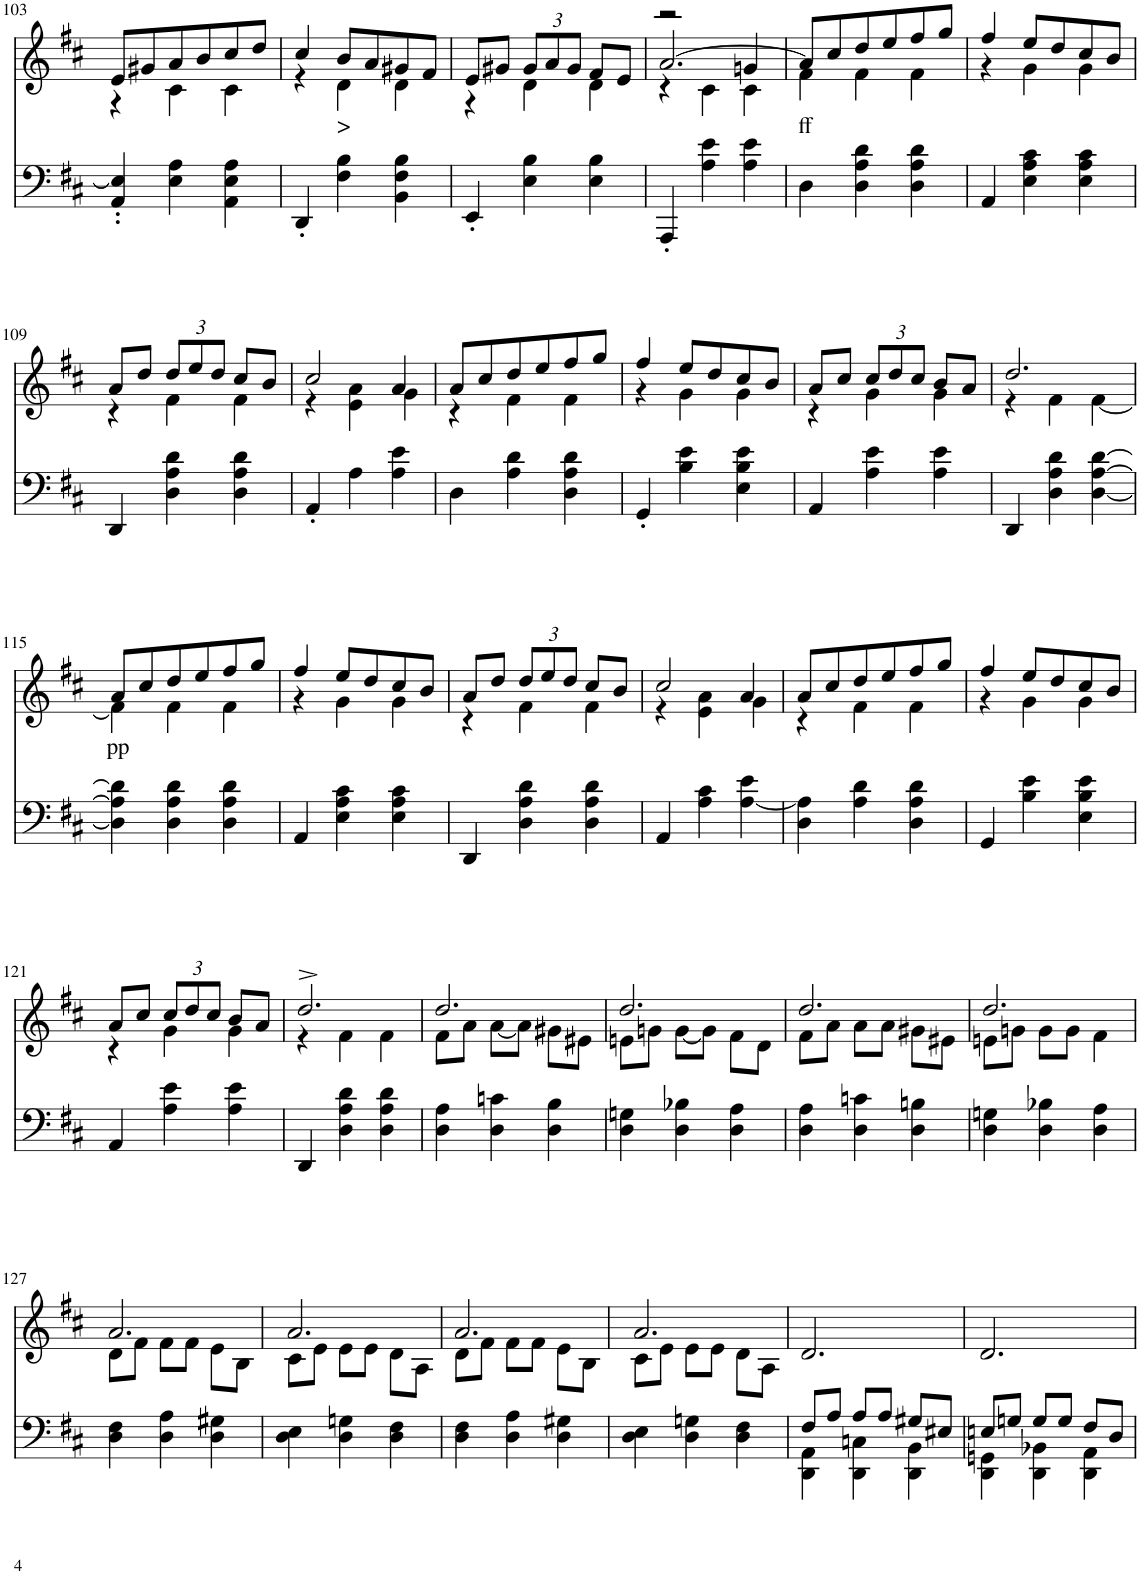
**kern	**kern	**text
*part2	*part1	*part1
*staff2	*staff1	*staff1
*I"piano	*I"piano	*
*I'Pno	*I'Pno	*
!!LO:PB:g=z
*clefF4	*clefG2	*
*k[f#c#]	*k[f#c#]	*
*M3/4	*M3/4	*
=103	=103	=103
*	*^	*
4AA/' 4E/]'	8e/L	4r	.
.	8g#X/	.	.
4E\ 4A\	8a/	4c#\	.
.	8b/	.	.
4AA\ 4E\ 4A\	8cc#/	4c#\	.
.	8dd/J	.	.
=104	=104	=104	=104
4DD'/	4cc#/	4r	.
!	!	!	!LO:LY:b
4F#\ 4B\	8b/L	4d\	>
.	8a/	.	.
4BB\ 4F#\ 4B\	8g#X/	4d\	.
.	8f#/J	.	.
=105	=105	=105	=105
4EE'/	8e/L	4r	.
.	8g#X/J	.	.
*	*Xbrackettup	*	*
4E\ 4B\	12g#/L	4d\	.
.	12a/	.	.
.	12g#/J	.	.
4E\ 4B\	8f#/L	4d\	.
.	8e/J	.	.
=106	=106	=106	=106
*	*	*^	*
4AAA'/	2r	[2.a/	4r	.
4A\ 4e\	.	.	4c#\	.
4A\ 4e\	4gn/	.	4c#\	.
=107	=107	=107	=107	=107
!	!	!	!	!LO:LY:b
*	*	*v	*v	*
4D\	8a/L]	4f#\	ff
.	8cc#/	.	.
4D\ 4A\ 4d\	8dd/	4f#\	.
.	8ee/	.	.
4D\ 4A\ 4d\	8ff#/	4f#\	.
.	8gg/J	.	.
=108	=108	=108	=108
4AA/	4ff#/	4r	.
4E\ 4A\ 4c#\	8ee/L	4g\	.
.	8dd/	.	.
4E\ 4A\ 4c#\	8cc#/	4g\	.
.	8b/J	.	.
!!LO:LB:g=z	!!
=109	=109	=109	=109
4DD/	8a/L	4r	.
.	8dd/J	.	.
4D\ 4A\ 4d\	12dd/L	4f#\	.
.	12ee/	.	.
.	12dd/J	.	.
4D\ 4A\ 4d\	8cc#/L	4f#\	.
.	8b/J	.	.
=110	=110	=110	=110
4AA'/	2cc#/	4r	.
4A\	.	4e\ 4a\	.
4A\ 4e\	4a/	4g\	.
=111	=111	=111	=111
4D\	8a/L	4r	.
.	8cc#/	.	.
4A\ 4d\	8dd/	4f#\	.
.	8ee/	.	.
4D\ 4A\ 4d\	8ff#/	4f#\	.
.	8gg/J	.	.
=112	=112	=112	=112
4GG'/	4ff#/	4r	.
4B\ 4e\	8ee/L	4g\	.
.	8dd/	.	.
4E\ 4B\ 4e\	8cc#/	4g\	.
.	8b/J	.	.
=113	=113	=113	=113
4AA/	8a/L	4r	.
.	8cc#/J	.	.
4A\ 4e\	12cc#/L	4g\	.
.	12dd/	.	.
.	12cc#/J	.	.
4A\ 4e\	8b/L	4g\	.
.	8a/J	.	.
=114	=114	=114	=114
4DD/	2.dd/	4r	.
4D\ 4A\ 4d\	.	4f#\	.
[4D\ [4A\ [4d\	.	[4f#\	.
!!LO:LB:g=z	!!
=115	=115	=115	=115
!	!	!	!LO:LY:b
4D\] 4A\] 4d\]	8a/L	4f#\]	pp
.	8cc#/	.	.
4D\ 4A\ 4d\	8dd/	4f#\	.
.	8ee/	.	.
4D\ 4A\ 4d\	8ff#/	4f#\	.
.	8gg/J	.	.
=116	=116	=116	=116
4AA/	4ff#/	4r	.
4E\ 4A\ 4c#\	8ee/L	4g\	.
.	8dd/	.	.
4E\ 4A\ 4c#\	8cc#/	4g\	.
.	8b/J	.	.
=117	=117	=117	=117
4DD/	8a/L	4r	.
.	8dd/J	.	.
4D\ 4A\ 4d\	12dd/L	4f#\	.
.	12ee/	.	.
.	12dd/J	.	.
4D\ 4A\ 4d\	8cc#/L	4f#\	.
.	8b/J	.	.
=118	=118	=118	=118
4AA/	2cc#/	4r	.
4A\ 4c#\	.	4e\ 4a\	.
[4A\ 4e\	4a/	4g\	.
=119	=119	=119	=119
4D\ 4A\]	8a/L	4r	.
.	8cc#/	.	.
4A\ 4d\	8dd/	4f#\	.
.	8ee/	.	.
4D\ 4A\ 4d\	8ff#/	4f#\	.
.	8gg/J	.	.
=120	=120	=120	=120
4GG/	4ff#/	4r	.
4B\ 4e\	8ee/L	4g\	.
.	8dd/	.	.
4E\ 4B\ 4e\	8cc#/	4g\	.
.	8b/J	.	.
!!LO:LB:g=z	!!
=121	=121	=121	=121
4AA/	8a/L	4r	.
.	8cc#/J	.	.
4A\ 4e\	12cc#/L	4g\	.
.	12dd/	.	.
.	12cc#/J	.	.
4A\ 4e\	8b/L	4g\	.
.	8a/J	.	.
=122	=122	=122	=122
4DD/	2.dd^/	4r	.
4D\ 4A\ 4d\	.	4f#\	.
4D\ 4A\ 4d\	.	4f#\	.
=123	=123	=123	=123
4D\ 4A\	2.dd/	8f#\L	.
.	.	8a\J	.
4D\ 4cn\	.	[8a\L	.
.	.	8a\J]	.
4D\ 4B\	.	8g#X\L	.
.	.	8e#X\J	.
=124	=124	=124	=124
4D\ 4Gn\	2.dd/	8en\L	.
.	.	8gn\J	.
4D\ 4B-X\	.	[8g\L	.
.	.	8g\J]	.
4D\ 4A\	.	8f#\L	.
.	.	8d\J	.
=125	=125	=125	=125
4D\ 4A\	2.dd/	8f#\L	.
.	.	8a\J	.
4D\ 4cn\	.	8a\L	.
.	.	8a\J	.
4D\ 4Bn\	.	8g#X\L	.
.	.	8e#X\J	.
=126	=126	=126	=126
4D\ 4Gn\	2.dd/	8en\L	.
.	.	8gn\J	.
4D\ 4B-X\	.	8g\L	.
.	.	8g\J	.
4D\ 4A\	.	4f#\	.
!!LO:LB:g=z	!!
=127	=127	=127	=127
4D\ 4F#\	2.a/	8d\L	.
.	.	8f#\J	.
4D\ 4A\	.	8f#\L	.
.	.	8f#\J	.
4D\ 4G#X\	.	8e\L	.
.	.	8B\J	.
=128	=128	=128	=128
4D\ 4E\	2.a/	8c#\L	.
.	.	8e\J	.
4D\ 4Gn\	.	8e\L	.
.	.	8e\J	.
4D\ 4F#\	.	8d\L	.
.	.	8A\J	.
=129	=129	=129	=129
4D\ 4F#\	2.a/	8d\L	.
.	.	8f#\J	.
4D\ 4A\	.	8f#\L	.
.	.	8f#\J	.
4D\ 4G#X\	.	8e\L	.
.	.	8B\J	.
=130	=130	=130	=130
4D\ 4E\	2.a/	8c#\L	.
.	.	8e\J	.
4D\ 4Gn\	.	8e\L	.
.	.	8e\J	.
4D\ 4F#\	.	8d\L	.
.	.	8A\J	.
*	*v	*v	*
=131	=131	=131
*^	*	*
8F#/L	4DD\ 4AA\	2.d/	.
8A/J	.	.	.
8A/L	4DD\ 4Cn\	.	.
8A/J	.	.	.
8G#X/L	4DD\ 4BB\	.	.
8E#X/J	.	.	.
=132	=132	=132	=132
8En/L	4DD\ 4GGn\	2.d/	.
8Gn/J	.	.	.
8G/L	4DD\ 4BB-X\	.	.
8G/J	.	.	.
8F#/L	4DD\ 4AA\	.	.
8D/J	.	.	.
*v	*v	*	*
=	=	=
*-	*-	*-
